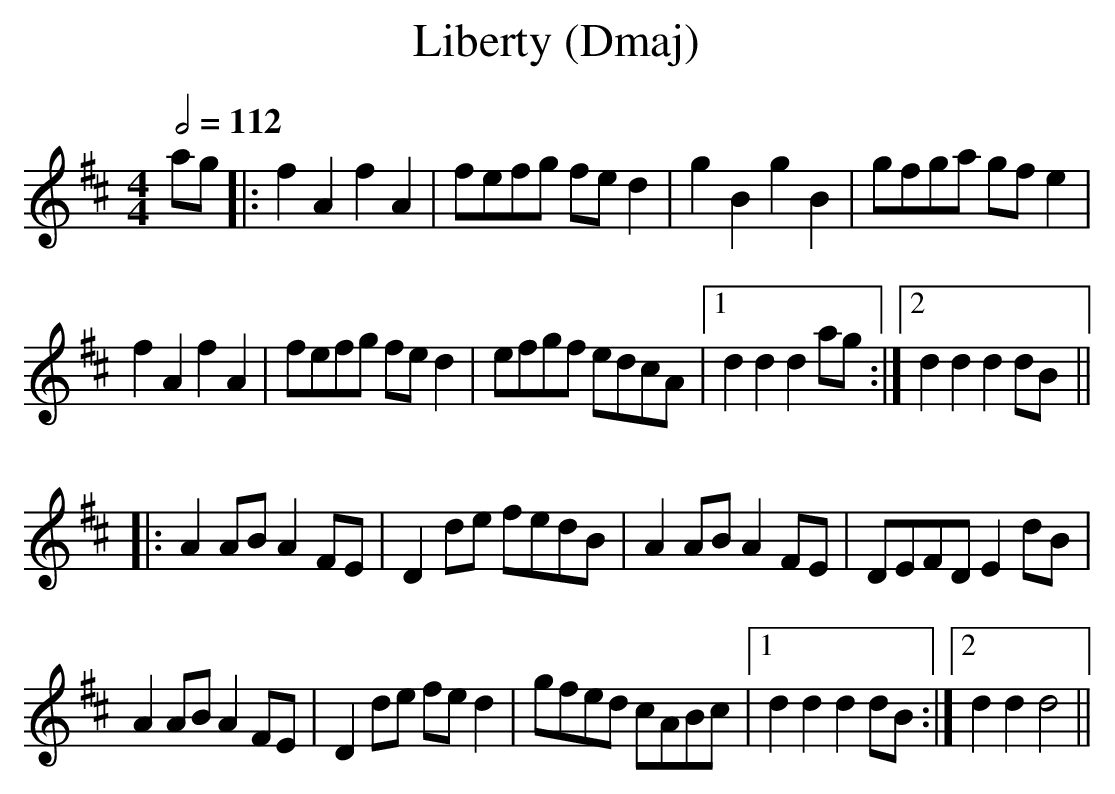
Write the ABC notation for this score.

X:1
T:Liberty (Dmaj)
Q:1/2=112
M:4/4
L:1/8
K:Dmaj
ag|:f2A2 f2A2|fefg fed2|g2B2 g2B2|gfga gfe2|
f2A2 f2A2|fefg fed2|efgf edcA|1d2d2 d2ag:|2d2d2 d2dB||
|:A2AB A2FE|D2de fedB|A2AB A2FE|DEFD E2dB|
A2AB A2FE|D2de fed2|gfed cABc|1d2d2 d2dB:|2d2d2 d4||
